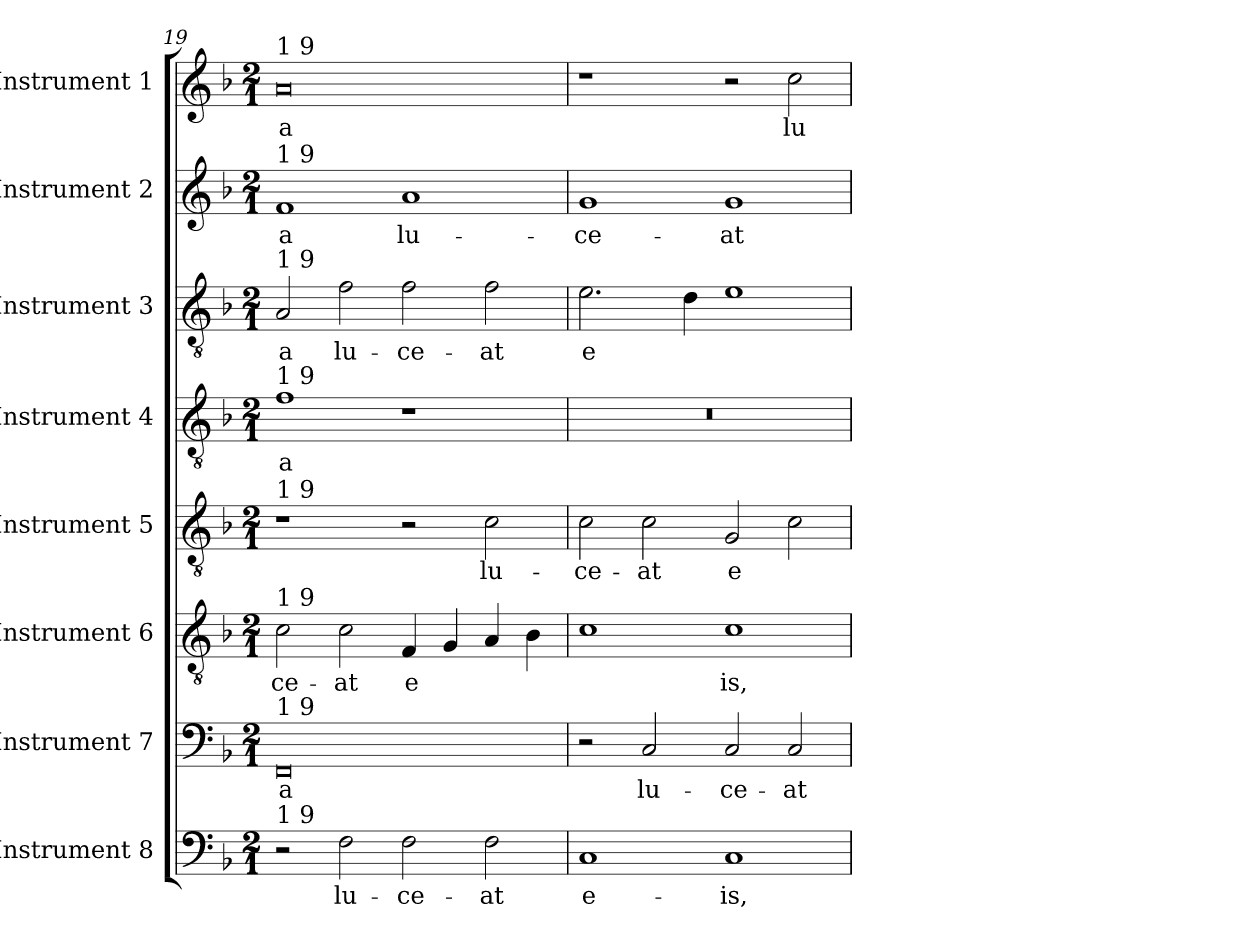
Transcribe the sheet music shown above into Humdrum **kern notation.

**kern	**text	**kern	**text	**kern	**text	**kern	**text	**kern	**text	**kern	**text	**kern	**text	**kern	**text
*part8	*part8	*part7	*part7	*part6	*part6	*part5	*part5	*part4	*part4	*part3	*part3	*part2	*part2	*part1	*part1
*staff8	*staff8	*staff7	*staff7	*staff6	*staff6	*staff5	*staff5	*staff4	*staff4	*staff3	*staff3	*staff2	*staff2	*staff1	*staff1
*I"Instrument 8	*	*I"Instrument 7	*	*I"Instrument 6	*	*I"Instrument 5	*	*I"Instrument 4	*	*I"Instrument 3	*	*I"Instrument 2	*	*I"Instrument 1	*
!!LO:PB:g=z
*clefF4	*	*clefF4	*	*clefGv2	*	*clefGv2	*	*clefGv2	*	*clefGv2	*	*clefG2	*	*clefG2	*
*k[b-]	*	*k[b-]	*	*k[b-]	*	*k[b-]	*	*k[b-]	*	*k[b-]	*	*k[b-]	*	*k[b-]	*
*F:	*	*F:	*	*F:	*	*F:	*	*F:	*	*F:	*	*F:	*	*F:	*
*M2/1	*	*M2/1	*	*M2/1	*	*M2/1	*	*M2/1	*	*M2/1	*	*M2/1	*	*M2/1	*
=19	=19	=19	=19	=19	=19	=19	=19	=19	=19	=19	=19	=19	=19	=19	=19
!	!	!	!	!	!	!	!	!	!	!	!	!	!	!LO:TX:a:t=1 9	!
!	!	!	!	!	!	!	!	!	!	!	!	!LO:TX:a:t=1 9	!	!	!
!	!	!	!	!	!	!	!	!	!	!LO:TX:a:t=1 9	!	!	!	!	!
!	!	!	!	!	!	!	!	!LO:TX:a:t=1 9	!	!	!	!	!	!	!
!	!	!	!	!	!	!LO:TX:a:t=1 9	!	!	!	!	!	!	!	!	!
!	!	!	!	!LO:TX:a:t=1 9	!	!	!	!	!	!	!	!	!	!	!
!	!	!LO:TX:a:t=1 9	!	!	!	!	!	!	!	!	!	!	!	!	!
!LO:TX:a:t=1 9	!	!	!	!	!	!	!	!	!	!	!	!	!	!	!
!	!	!	!LO:LY:b:cj	!	!LO:LY:b:cj	!	!	!	!LO:LY:b:cj	!	!LO:LY:b:cj	!	!LO:LY:b:cj	!	!LO:LY:b:cj
2r	.	0FF	-a	2c\	-ce-	1r	.	1f	-a	2A/	-a	1f	-a	0a	-a
!	!LO:LY:b:cj	!	!	!	!LO:LY:b:cj	!	!	!	!	!	!LO:LY:b:cj	!	!	!	!
2F\	lu-	.	.	2c\	-at	.	.	.	.	2f\	lu-	.	.	.	.
!	!LO:LY:b:cj	!	!	!	!LO:LY:b:cj	!	!	!	!	!	!LO:LY:b:cj	!	!LO:LY:b:cj	!	!
2F\	-ce-	.	.	4F/	e-	2r	.	1r	.	2f\	-ce-	1a	lu-	.	.
!	!	!	!	!	!LO:LY:b:cj	!	!	!	!	!	!	!	!	!	!
.	.	.	.	4G/	--	.	.	.	.	.	.	.	.	.	.
!	!LO:LY:b:cj	!	!	!	!LO:LY:b:cj	!	!LO:LY:b:cj	!	!	!	!LO:LY:b:cj	!	!	!	!
2F\	-at	.	.	4A/	--	2c\	-lu-	.	.	2f\	-at	.	.	.	.
!	!	!	!	!	!LO:LY:b:cj	!	!	!	!	!	!	!	!	!	!
.	.	.	.	4B-\	--	.	.	.	.	.	.	.	.	.	.
=20	=20	=20	=20	=20	=20	=20	=20	=20	=20	=20	=20	=20	=20	=20	=20
!	!LO:LY:b:cj	!	!	!	!LO:LY:b:cj	!	!LO:LY:b:cj	!	!	!	!LO:LY:b:cj	!	!LO:LY:b:cj	!	!
1C	e-	2r	.	1c	--	2c\	-ce-	0r	.	2.e\	e-	1g	-ce-	1r	.
!	!	!	!LO:LY:b:cj	!	!	!	!LO:LY:b:cj	!	!	!	!	!	!	!	!
.	.	2C/	lu-	.	.	2c\	-at	.	.	.	.	.	.	.	.
!	!	!	!	!	!	!	!	!	!	!	!LO:LY:b:cj	!	!	!	!
.	.	.	.	.	.	.	.	.	.	4d\	--	.	.	.	.
!	!LO:LY:b:cj	!	!LO:LY:b:cj	!	!LO:LY:b:cj	!	!LO:LY:b:cj	!	!	!	!LO:LY:b:cj	!	!LO:LY:b:cj	!	!
1C	-is,	2C/	-ce-	1c	-is,	2G/	e-	.	.	1e	--	1g	-at	2r	.
!	!	!	!LO:LY:b:cj	!	!	!	!LO:LY:b:cj	!	!	!	!	!	!	!	!LO:LY:b:cj
.	.	2C/	-at	.	.	2c\	--	.	.	.	.	.	.	2cc\	lu-
=	=	=	=	=	=	=	=	=	=	=	=	=	=	=	=
*-	*-	*-	*-	*-	*-	*-	*-	*-	*-	*-	*-	*-	*-	*-	*-
